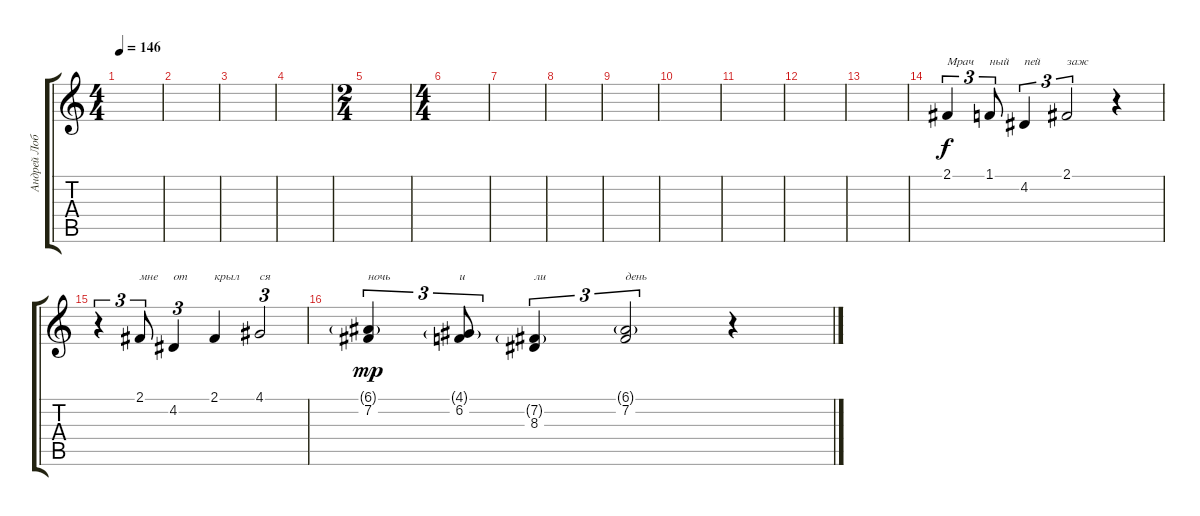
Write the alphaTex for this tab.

\track ("Андрей Лобашов" "Андрей Лоб") {instrument clarinet}
\staff {score tabs}
\tuning (E4 B3 G3 D3 A2 E2) {hide}
\ts (4 4)
\tempo 146
\clef g2
\ks c
|
|
|
|
\ts (2 4)
|
\ts (4 4)
|
|
|
|
|
|
|
|
2.1.4{tu (3 2) txt "Мрач"} 1.1.8{tu (3 2) txt "ный"} 4.2.4{tu (3 2) txt "пей"} 2.1.2{tu (3 2) txt "заж"} r.4 |
r.4{tu (3 2)} 2.1.8{tu (3 2) txt "мне"} 4.2.4{tu (3 2) txt "от"} 2.1.4{txt "крыл"} 4.1.2{tu (3 2) txt "ся"} |
(6.1{g} 7.2).4{tu (3 2) txt "ночь" dy mp} (4.1{g} 6.2).8{tu (3 2) txt "и"} (7.2{g} 8.3).4{tu (3 2) txt "ли"} (6.1{g} 7.2).2{tu (3 2) txt "день"} r.4
